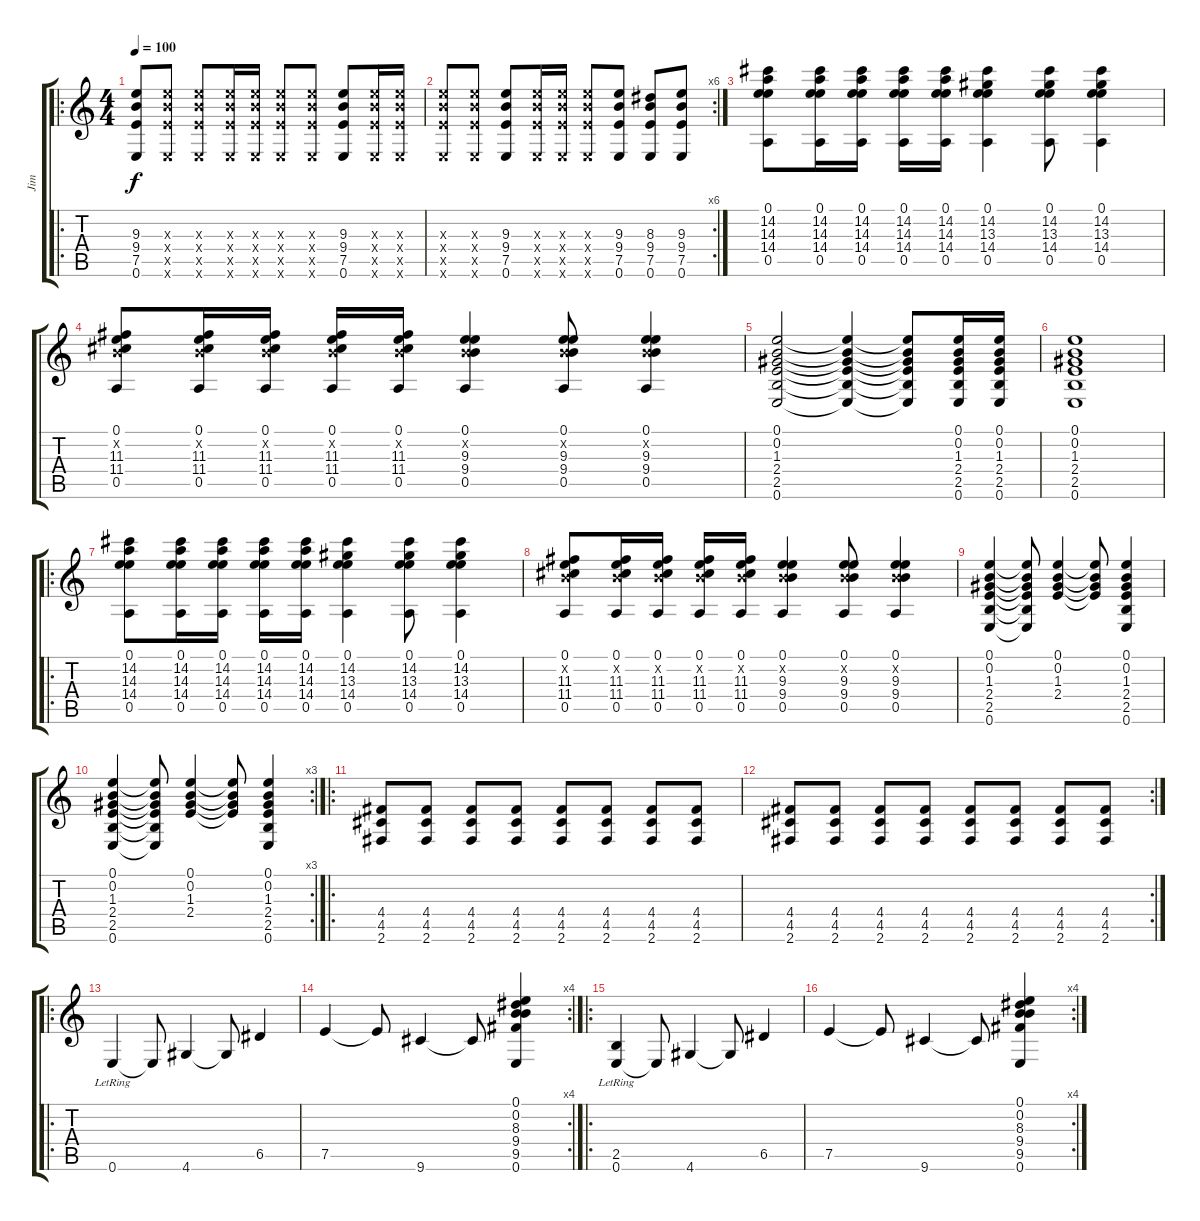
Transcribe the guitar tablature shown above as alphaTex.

\track ("Jim" "Jim") {instrument distortionguitar}
\staff {score tabs}
\tuning (E4 B3 G3 D3 A2 E2) {hide}
\ro
\ts (4 4)
\tempo 100
\clef g2
\ks c
(9.3 9.4 7.5 0.6).8{dy f} (9.3{x} 9.4{x} 7.5{x} 0.6{x}).8 (9.3{x} 9.4{x} 7.5{x} 0.6{x}).8 (9.3{x} 9.4{x} 7.5{x} 0.6{x}).16 (9.3{x} 9.4{x} 7.5{x} 0.6{x}).16 (9.3{x} 9.4{x} 7.5{x} 0.6{x}).8 (9.3{x} 9.4{x} 7.5{x} 0.6{x}).8 (9.3 9.4 7.5 0.6).8 (9.3{x} 9.4{x} 7.5{x} 0.6{x}).16 (9.3{x} 9.4{x} 7.5{x} 0.6{x}).16 |
\rc 6
(9.3{x} 9.4{x} 7.5{x} 0.6{x}).8 (9.3{x} 9.4{x} 7.5{x} 0.6{x}).8 (9.3 9.4 7.5 0.6).8 (9.3{x} 9.4{x} 7.5{x} 0.6{x}).16 (9.3{x} 9.4{x} 7.5{x} 0.6{x}).16 (9.3{x} 9.4{x} 7.5{x} 0.6{x}).8 (9.3 9.4 7.5 0.6).8 (8.3 9.4 7.5 0.6).8 (9.3 9.4 7.5 0.6).8 |
(0.1 14.2 14.3 14.4 0.5).8 (0.1 14.2 14.3 14.4 0.5).16 (0.1 14.2 14.3 14.4 0.5).16 (0.1 14.2 14.3 14.4 0.5).16 (0.1 14.2 14.3 14.4 0.5).16 (0.1 14.2 13.3 14.4 0.5).4 (0.1 14.2 13.3 14.4 0.5).8 (0.1 14.2 13.3 14.4 0.5).4 |
(0.1 0.2{x} 11.3 11.4 0.5).8 (0.1 0.2{x} 11.3 11.4 0.5).16 (0.1 0.2{x} 11.3 11.4 0.5).16 (0.1 0.2{x} 11.3 11.4 0.5).16 (0.1 0.2{x} 11.3 11.4 0.5).16 (0.1 0.2{x} 9.3 9.4 0.5).4 (0.1 0.2{x} 9.3 9.4 0.5).8 (0.1 0.2{x} 9.3 9.4 0.5).4 |
(0.1 0.2 1.3 2.4 2.5 0.6).2 (0.1{t} 0.2{t} 1.3{t} 2.4{t} 2.5{t} 0.6{t}).4 (0.1{t} 0.2{t} 1.3{t} 2.4{t} 2.5{t} 0.6{t}).8 (0.1 0.2 1.3 2.4 2.5 0.6).16 (0.1 0.2 1.3 2.4 2.5 0.6).16 |
(0.1 0.2 1.3 2.4 2.5 0.6).1 |
\ro
(0.1 14.2 14.3 14.4 0.5).8 (0.1 14.2 14.3 14.4 0.5).16 (0.1 14.2 14.3 14.4 0.5).16 (0.1 14.2 14.3 14.4 0.5).16 (0.1 14.2 14.3 14.4 0.5).16 (0.1 14.2 13.3 14.4 0.5).4 (0.1 14.2 13.3 14.4 0.5).8 (0.1 14.2 13.3 14.4 0.5).4 |
(0.1 0.2{x} 11.3 11.4 0.5).8 (0.1 0.2{x} 11.3 11.4 0.5).16 (0.1 0.2{x} 11.3 11.4 0.5).16 (0.1 0.2{x} 11.3 11.4 0.5).16 (0.1 0.2{x} 11.3 11.4 0.5).16 (0.1 0.2{x} 9.3 9.4 0.5).4 (0.1 0.2{x} 9.3 9.4 0.5).8 (0.1 0.2{x} 9.3 9.4 0.5).4 |
(0.1 0.2 1.3 2.4 2.5 0.6).4 (0.1{t} 0.2{t} 1.3{t} 2.4{t} 2.5{t} 0.6{t}).8 (0.1 0.2 1.3 2.4).4 (0.1{t} 0.2{t} 1.3{t} 2.4{t}).8 (0.1 0.2 1.3 2.4 2.5 0.6).4 |
\rc 3
(0.1 0.2 1.3 2.4 2.5 0.6).4 (0.1{t} 0.2{t} 1.3{t} 2.4{t} 2.5{t} 0.6{t}).8 (0.1 0.2 1.3 2.4).4 (0.1{t} 0.2{t} 1.3{t} 2.4{t}).8 (0.1 0.2 1.3 2.4 2.5 0.6).4 |
\ro
(4.4 4.5 2.6).8 (4.4 4.5 2.6).8 (4.4 4.5 2.6).8 (4.4 4.5 2.6).8 (4.4 4.5 2.6).8 (4.4 4.5 2.6).8 (4.4 4.5 2.6).8 (4.4 4.5 2.6).8 |
\rc 2
(4.4 4.5 2.6).8 (4.4 4.5 2.6).8 (4.4 4.5 2.6).8 (4.4 4.5 2.6).8 (4.4 4.5 2.6).8 (4.4 4.5 2.6).8 (4.4 4.5 2.6).8 (4.4 4.5 2.6).8 |
\ro
0.6{lr}.4 0.6{t}.8 4.6.4 4.6{t}.8 6.5.4 |
\rc 4
7.5.4 7.5{t}.8 9.6.4 9.6{t}.8 (0.1 0.2 8.3 9.4 9.5 0.6).4 |
\ro
(2.5 0.6{lr}).4 0.6{t}.8 4.6.4 4.6{t}.8 6.5.4 |
\rc 4
7.5.4 7.5{t}.8 9.6.4 9.6{t}.8 (0.1 0.2 8.3 9.4 9.5 0.6).4
